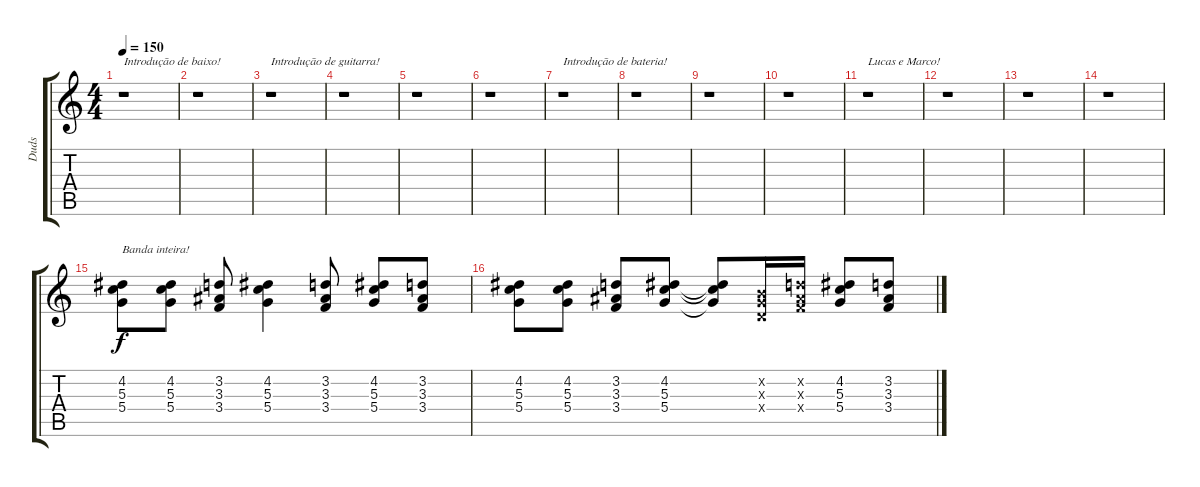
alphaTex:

\track ("Duds" "Duds") {instrument overdrivenguitar}
\staff {score tabs}
\tuning (E4 B3 G3 D3 A2 E2) {hide}
\ts (4 4)
\tempo 150
\clef g2
\ks c
r.1{txt "Introdução de baixo!" dy f instrument overdrivenguitar} |
r.1 |
r.1{txt "Introdução de guitarra!"} |
r.1 |
r.1 |
r.1 |
r.1{txt "Introdução de bateria!"} |
r.1 |
r.1 |
r.1 |
r.1{txt "Lucas e Marco!"} |
r.1 |
r.1 |
r.1 |
(4.2 5.3 5.4).8{txt "Banda inteira!"} (4.2 5.3 5.4).8 (3.2 3.3 3.4).8 (4.2 5.3 5.4).4 (3.2 3.3 3.4).8 (4.2 5.3 5.4).8 (3.2 3.3 3.4).8 |
(4.2 5.3 5.4).8 (4.2 5.3 5.4).8 (3.2 3.3 3.4).8 (4.2 5.3 5.4).8 (4.2{t} 5.3{t} 5.4{t}).8 (0.2{x} 0.3{x} 0.4{x}).16 (3.2{x} 3.3{x} 3.4{x}).16 (4.2 5.3 5.4).8 (3.2 3.3 3.4).8
